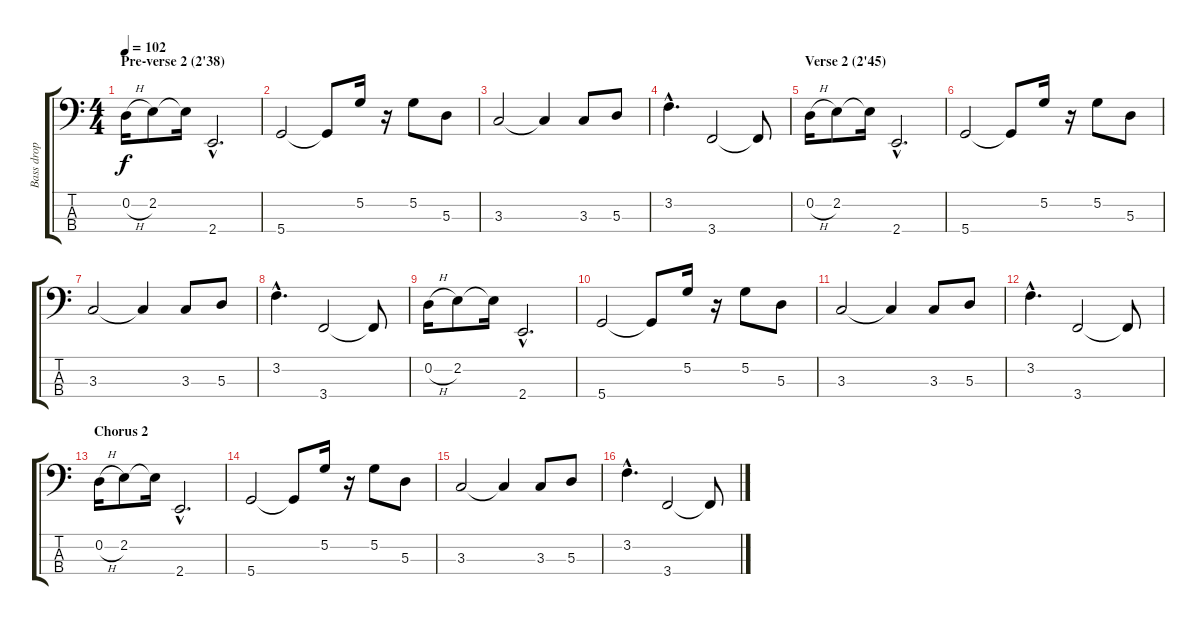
\track ("Bass drop D" "Bass drop ") {instrument electricbassfinger}
\staff {score tabs}
\tuning (G2 D2 A1 D1) {hide}
\ts (4 4)
\section ("" "Pre-verse 2 (2'38)")
\tempo 102
\clef f4
\ks c
0.2{h}.16{dy f} 2.2.8 2.2{t}.16 2.4{hac}.2{d} |
5.4.2 5.4{t}.8 5.2.16 r.16 5.2.8 5.3.8 |
3.3.2 3.3{t}.4 3.3.8 5.3.8 |
3.2{hac}.4{d} 3.4.2 3.4{t}.8 |
\section ("" "Verse 2 (2'45)")
0.2{h}.16 2.2.8 2.2{t}.16 2.4{hac}.2{d} |
5.4.2 5.4{t}.8 5.2.16 r.16 5.2.8 5.3.8 |
3.3.2 3.3{t}.4 3.3.8 5.3.8 |
3.2{hac}.4{d} 3.4.2 3.4{t}.8 |
0.2{h}.16 2.2.8 2.2{t}.16 2.4{hac}.2{d} |
5.4.2 5.4{t}.8 5.2.16 r.16 5.2.8 5.3.8 |
3.3.2 3.3{t}.4 3.3.8 5.3.8 |
3.2{hac}.4{d} 3.4.2 3.4{t}.8 |
\section ("" "Chorus 2")
0.2{h}.16 2.2.8 2.2{t}.16 2.4{hac}.2{d} |
5.4.2 5.4{t}.8 5.2.16 r.16 5.2.8 5.3.8 |
3.3.2 3.3{t}.4 3.3.8 5.3.8 |
3.2{hac}.4{d} 3.4.2 3.4{t}.8
